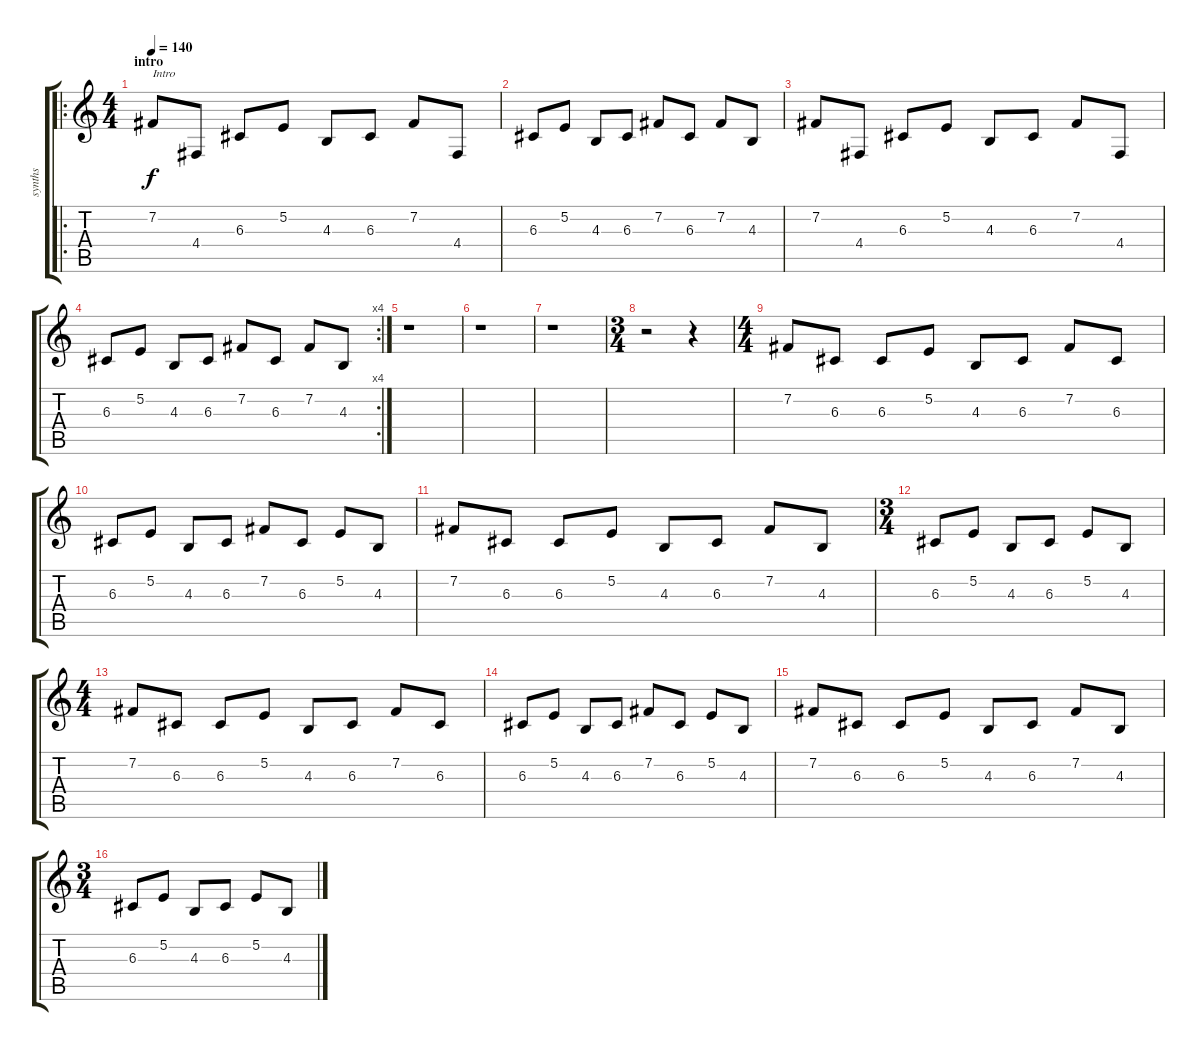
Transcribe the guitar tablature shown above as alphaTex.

\track ("synths" "synths") {instrument lead5charang}
\staff {score tabs}
\tuning (E4 B3 G3 D3 A2 E2) {hide}
\ro
\ts (4 4)
\section ("" "intro")
\tempo 140
\clef g2
\ks c
7.2.8{txt "Intro" dy f instrument lead5charang} 4.4.8 6.3.8 5.2.8 4.3.8 6.3.8 7.2.8 4.4.8 |
6.3.8 5.2.8 4.3.8 6.3.8 7.2.8 6.3.8 7.2.8 4.3.8 |
7.2.8 4.4.8 6.3.8 5.2.8 4.3.8 6.3.8 7.2.8 4.4.8 |
\rc 4
6.3.8 5.2.8 4.3.8 6.3.8 7.2.8 6.3.8 7.2.8 4.3.8 |
r.1 |
r.1 |
r.1 |
\ts (3 4)
r.2 r.4 |
\ts (4 4)
7.2.8 6.3.8 6.3.8 5.2.8 4.3.8 6.3.8 7.2.8 6.3.8 |
6.3.8 5.2.8 4.3.8 6.3.8 7.2.8 6.3.8 5.2.8 4.3.8 |
7.2.8 6.3.8 6.3.8 5.2.8 4.3.8 6.3.8 7.2.8 4.3.8 |
\ts (3 4)
6.3.8 5.2.8 4.3.8 6.3.8 5.2.8 4.3.8 |
\ts (4 4)
7.2.8 6.3.8 6.3.8 5.2.8 4.3.8 6.3.8 7.2.8 6.3.8 |
6.3.8 5.2.8 4.3.8 6.3.8 7.2.8 6.3.8 5.2.8 4.3.8 |
7.2.8 6.3.8 6.3.8 5.2.8 4.3.8 6.3.8 7.2.8 4.3.8 |
\ts (3 4)
6.3.8 5.2.8 4.3.8 6.3.8 5.2.8 4.3.8
